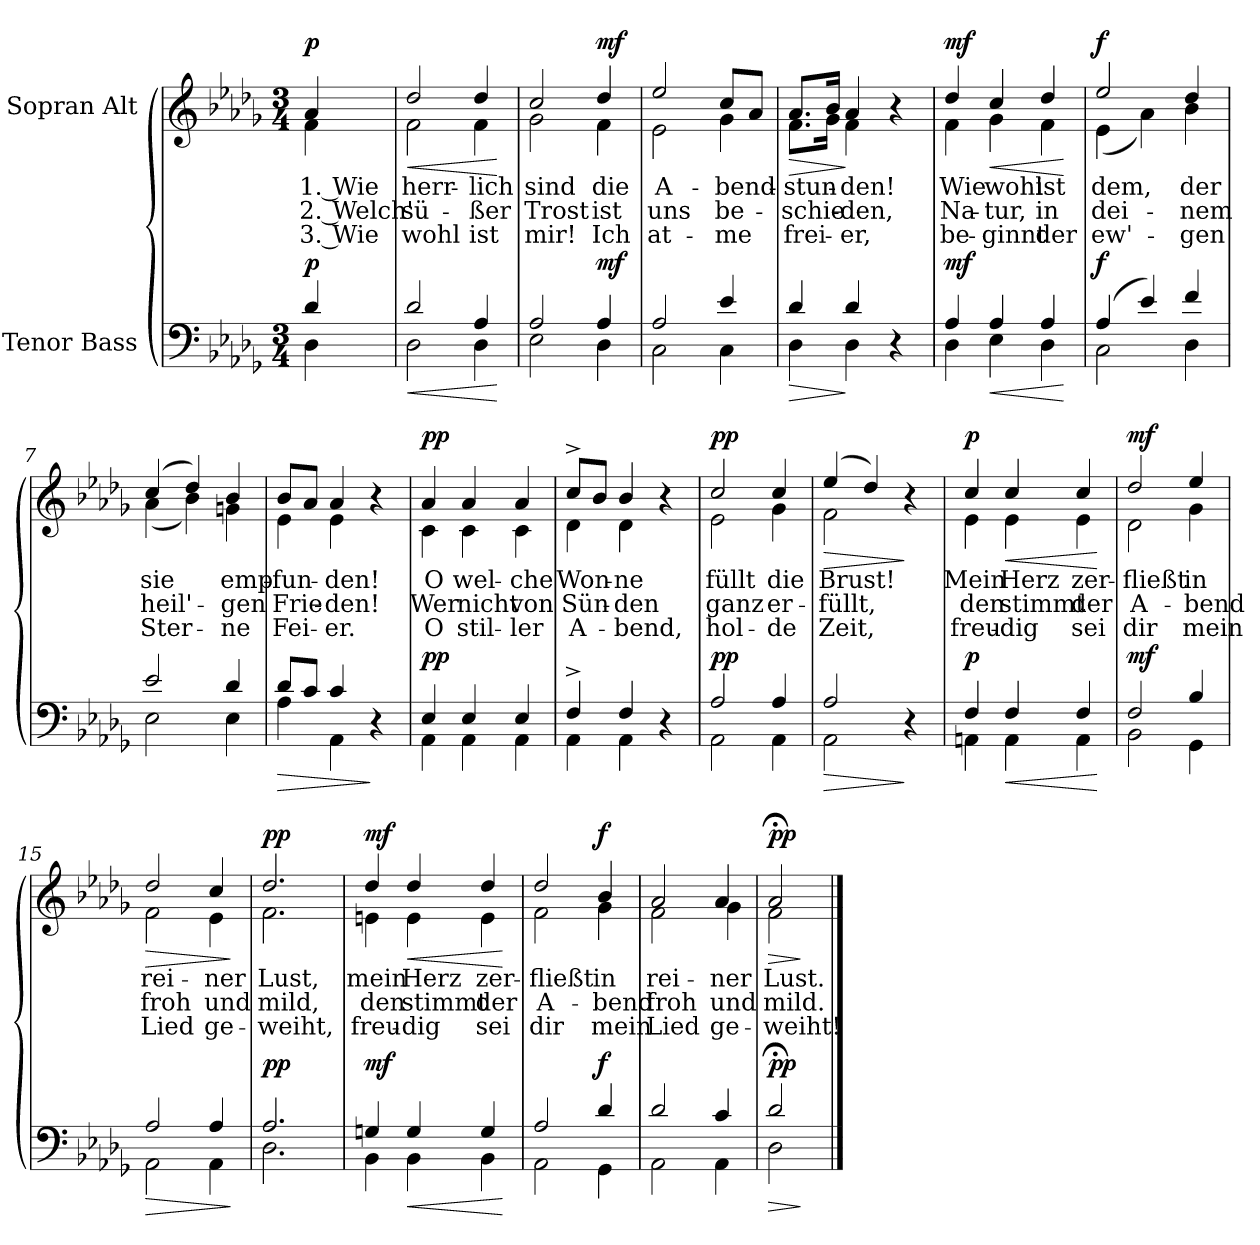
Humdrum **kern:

**kern	**dynam	**kern	**text	**text	**text	**dynam
*part2	*part2	*part1	*part1	*part1	*part1	*part1
*staff2	*staff2	*staff1	*staff1	*staff1	*staff1	*staff1
*I"Tenor Bass	*	*I"Sopran Alt	*	*	*	*
*clefF4	*	*clefG2	*	*	*	*
*k[b-e-a-d-g-]	*	*k[b-e-a-d-g-]	*	*	*	*
*M3/4	*	*M3/4	*	*	*	*
=	=	=	=	=	=	=
*^	*	*	*	*	*	*
!	!	!	!LO:TX:a:B:t=Langsam	!	!	!	!
!	!	!LO:DY:a	!	!LO:LY:b	!LO:LY:b	!LO:LY:b	!LO:DY:a
*	*	*	*^	*	*	*	*
4d-/	4D-\	p	4a-/	4f\	1. Wie	2. Welch'	3. Wie	p
=1	=1	=1	=1	=1	=1	=1	=1	=1
!	!	!LO:HP:b	!	!	!LO:LY:b	!LO:LY:b	!LO:LY:b	!LO:HP:b
2d-/	2D-\	<	2dd-/	2f\	herr-	sü-	wohl	<
!	!	!	!	!	!LO:LY:b	!LO:LY:b	!LO:LY:b	!
4A-/	4D-\	.	4dd-/	4f\	-lich	-ßer	ist	.
*v	*v	*	*	*	*	*	*	*
*	*	*v	*v	*	*	*	*
.	[	.	.	.	.	[
=2	=2	=2	=2	=2	=2	=2
*^	*	*	*	*	*	*
!	!	!	!	!LO:LY:b	!LO:LY:b	!LO:LY:b	!
*	*	*	*^	*	*	*	*
2A-/	2E-\	.	2cc/	2g-\	sind	Trost	mir!	.
!	!	!LO:DY:a	!	!	!LO:LY:b	!LO:LY:b	!LO:LY:b	!LO:DY:a
4A-/	4D-\	mf	4dd-/	4f\	die	ist	Ich	mf
=3	=3	=3	=3	=3	=3	=3	=3	=3
!	!	!	!	!	!LO:LY:b	!LO:LY:b	!LO:LY:b	!
2A-/	2C\	.	2ee-/	2e-\	A-	uns	at-	.
!	!	!	!	!	!LO:LY:b	!LO:LY:b	!LO:LY:b	!
4e-/	4C\	.	8cc/L	4g-\	-bend-	be-	-me	.
.	.	.	8a-/J	.	.	.	.	.
=4	=4	=4	=4	=4	=4	=4	=4	=4
!	!	!LO:HP:b	!	!	!LO:LY:b	!LO:LY:b	!LO:LY:b	!LO:HP:b
4d-/	4D-\	>	8.a-/L	8.f\L	-stun-	-schie-	frei-	>
.	.	.	16b-/Jk	16g-\Jk	.	.	.	.
!	!	!	!	!	!LO:LY:b	!LO:LY:b	!LO:LY:b	!
4d-/	4D-\	]	4a-/	4f\	-den!	-den,	-er,	]
4r	4ryy	.	4r	4ryy	.	.	.	.
!!LO:LB:g=z	!!
=5	=5	=5	=5	=5	=5	=5	=5	=5
!	!	!LO:DY:a	!	!	!LO:LY:b	!LO:LY:b	!LO:LY:b	!LO:DY:a
4A-/	4D-\	mf	4dd-/	4f\	Wie	Na-	be-	mf
!	!	!LO:HP:b	!	!	!LO:LY:b	!LO:LY:b	!LO:LY:b	!LO:HP:b
4A-/	4E-\	<	4cc/	4g-\	wohl	-tur,	-ginnt	<
!	!	!	!	!	!LO:LY:b	!LO:LY:b	!LO:LY:b	!
4A-/	4D-\	.	4dd-/	4f\	ist	in	der	.
*v	*v	*	*	*	*	*	*	*
*	*	*v	*v	*	*	*	*
.	[	.	.	.	.	[
=6	=6	=6	=6	=6	=6	=6
*^	*	*	*	*	*	*
!	!	!LO:DY:a	!	!LO:LY:b	!LO:LY:b	!LO:LY:b	!LO:DY:a
*	*	*	*^	*	*	*	*
(4A-/	2C\	f	2ee-/	(4e-\	dem,	dei-	ew'-	f
4e-/)	.	.	.	4a-\)	.	.	.	.
!	!	!	!	!	!LO:LY:b	!LO:LY:b	!LO:LY:b	!
4f/	4D-\	.	4dd-/	4b-\	der	-nem	-gen	.
=7	=7	=7	=7	=7	=7	=7	=7	=7
!	!	!	!	!	!LO:LY:b	!LO:LY:b	!LO:LY:b	!
2e-/	2E-\	.	(4cc/	(4a-\	sie	heil'-	Ster-	.
.	.	.	4dd-/)	4b-\)	.	.	.	.
!	!	!	!	!	!LO:LY:b	!LO:LY:b	!LO:LY:b	!
4d-/	4E-\	.	4b-/	4gn\	emp-	-gen	-ne	.
=8	=8	=8	=8	=8	=8	=8	=8	=8
!	!	!LO:HP:b	!	!	!LO:LY:b	!LO:LY:b	!LO:LY:b	!
8d-/L	4A-\	>	8b-/L	4e-\	-fun-	Frie-	Fei-	.
8c/J	.	.	8a-/J	.	.	.	.	.
!	!	!	!	!	!LO:LY:b	!LO:LY:b	!LO:LY:b	!
4c/	4AA-\	.	4a-/	4e-\	-den!	-den!	-er.	.
4r	4ryy	]	4r	4ryy	.	.	.	.
=9	=9	=9	=9	=9	=9	=9	=9	=9
!	!	!LO:DY:a	!	!	!LO:LY:b	!LO:LY:b	!LO:LY:b	!LO:DY:a
4E-/	4AA-\	pp	4a-/	4c\	O	Wer	O	pp
!	!	!	!	!	!LO:LY:b	!LO:LY:b	!LO:LY:b	!
4E-/	4AA-\	.	4a-/	4c\	wel-	nicht	stil-	.
!	!	!	!	!	!LO:LY:b	!LO:LY:b	!LO:LY:b	!
4E-/	4AA-\	.	4a-/	4c\	-che	von	-ler	.
!!LO:LB:g=z	!!
=10	=10	=10	=10	=10	=10	=10	=10	=10
!	!	!	!	!	!LO:LY:b	!LO:LY:b	!LO:LY:b	!
4F^/	4AA-\	.	8cc^/L	4d-\	Won-	Sün-	A-	.
.	.	.	8b-/J	.	.	.	.	.
!	!	!	!	!	!LO:LY:b	!LO:LY:b	!LO:LY:b	!
4F/	4AA-\	.	4b-/	4d-\	-ne	-den	-bend,	.
4r	4ryy	.	4r	4ryy	.	.	.	.
=11	=11	=11	=11	=11	=11	=11	=11	=11
!	!	!LO:DY:a	!	!	!LO:LY:b	!LO:LY:b	!LO:LY:b	!LO:DY:a
2A-/	2AA-\	pp	2cc/	2e-\	füllt	ganz	hol-	pp
!	!	!	!	!	!LO:LY:b	!LO:LY:b	!LO:LY:b	!
4A-/	4AA-\	.	4cc/	4g-\	die	er-	-de	.
=12	=12	=12	=12	=12	=12	=12	=12	=12
!	!	!LO:HP:b	!	!	!LO:LY:b	!LO:LY:b	!LO:LY:b	!LO:HP:b
2A-/	2AA-\	>	(4ee-/	2f\	Brust!	-füllt,	Zeit,	>
.	.	.	4dd-/)	.	.	.	.	.
4r	4ryy	]	4r	4ryy	.	.	.	]
=13	=13	=13	=13	=13	=13	=13	=13	=13
!	!	!LO:DY:a	!	!	!LO:LY:b	!LO:LY:b	!LO:LY:b	!LO:DY:a
4F/	4AAn\	p	4cc/	4e-\	Mein	den	freu-	p
!	!	!LO:HP:b	!	!	!LO:LY:b	!LO:LY:b	!LO:LY:b	!LO:HP:b
4F/	4AA\	<	4cc/	4e-\	Herz	stimmt	-dig	<
!	!	!	!	!	!LO:LY:b	!LO:LY:b	!LO:LY:b	!
4F/	4AA\	.	4cc/	4e-\	zer-	der	sei	.
*v	*v	*	*	*	*	*	*	*
*	*	*v	*v	*	*	*	*
.	[	.	.	.	.	[
=14	=14	=14	=14	=14	=14	=14
*^	*	*	*	*	*	*
!	!	!LO:DY:a	!	!LO:LY:b	!LO:LY:b	!LO:LY:b	!LO:DY:a
*	*	*	*^	*	*	*	*
2F/	2BB-\	mf	2dd-/	2d-\	-fließt	A-	dir	mf
!	!	!	!	!	!LO:LY:b	!LO:LY:b	!LO:LY:b	!
4B-/	4GG-\	.	4ee-/	4g-\	in	-bend	mein	.
!!LO:LB:g=z	!!
=15	=15	=15	=15	=15	=15	=15	=15	=15
!	!	!LO:HP:b	!	!	!LO:LY:b	!LO:LY:b	!LO:LY:b	!LO:HP:b
2A-/	2AA-\	>	2dd-/	2f\	rei-	froh	Lied	>
!	!	!	!	!	!LO:LY:b	!LO:LY:b	!LO:LY:b	!
4A-/	4AA-\	.	4cc/	4e-\	-ner	und	ge-	.
*v	*v	*	*	*	*	*	*	*
*	*	*v	*v	*	*	*	*
.	]	.	.	.	.	]
=16	=16	=16	=16	=16	=16	=16
*^	*	*	*	*	*	*
!	!	!LO:DY:a	!	!LO:LY:b	!LO:LY:b	!LO:LY:b	!LO:DY:a
*	*	*	*^	*	*	*	*
2.A-/	2.D-\	pp	2.dd-/	2.f\	Lust,	mild,	-weiht,	pp
=17	=17	=17	=17	=17	=17	=17	=17	=17
!	!	!LO:DY:a	!	!	!LO:LY:b	!LO:LY:b	!LO:LY:b	!LO:DY:a
4Gn/	4BB-\	mf	4dd-/	4en\	mein	den	freu-	mf
!	!	!LO:HP:b	!	!	!LO:LY:b	!LO:LY:b	!LO:LY:b	!LO:HP:b
4G/	4BB-\	<	4dd-/	4e\	Herz	stimmt	-dig	<
!	!	!	!	!	!LO:LY:b	!LO:LY:b	!LO:LY:b	!
4G/	4BB-\	.	4dd-/	4e\	zer-	der	sei	.
*v	*v	*	*	*	*	*	*	*
*	*	*v	*v	*	*	*	*
.	[	.	.	.	.	[
=18	=18	=18	=18	=18	=18	=18
*^	*	*	*	*	*	*
!	!	!	!	!LO:LY:b	!LO:LY:b	!LO:LY:b	!
*	*	*	*^	*	*	*	*
2A-/	2AA-\	.	2dd-/	2f\	-fließt	A-	dir	.
!	!	!LO:DY:a	!	!	!LO:LY:b	!LO:LY:b	!LO:LY:b	!LO:DY:a
4d-/	4GG-\	f	4b-/	4g-\	in	-bend	mein	f
=19	=19	=19	=19	=19	=19	=19	=19	=19
!	!	!	!	!	!LO:LY:b	!LO:LY:b	!LO:LY:b	!
2d-/	2AA-\	.	2a-/	2f\	rei-	froh	Lied	.
!	!	!	!	!	!LO:LY:b	!LO:LY:b	!LO:LY:b	!
4c/	4AA-\	.	4a-/	4g-\	-ner	und	ge-	.
=20	=20	=20	=20	=20	=20	=20	=20	=20
!	!	!LO:HP:b	!	!	!LO:LY:b	!LO:LY:b	!LO:LY:b	!LO:HP:b
!	!	!LO:DY:n=1:a	!	!	!	!	!	!LO:DY:n=1:a
2d-;</	2D-\	> pp	2a-;</	2f\	Lust.	mild.	-weiht!	> pp
*v	*v	*	*	*	*	*	*	*
*	*	*v	*v	*	*	*	*
.	]	.	.	.	.	]
==	==	==	==	==	==	==
*-	*-	*-	*-	*-	*-	*-
